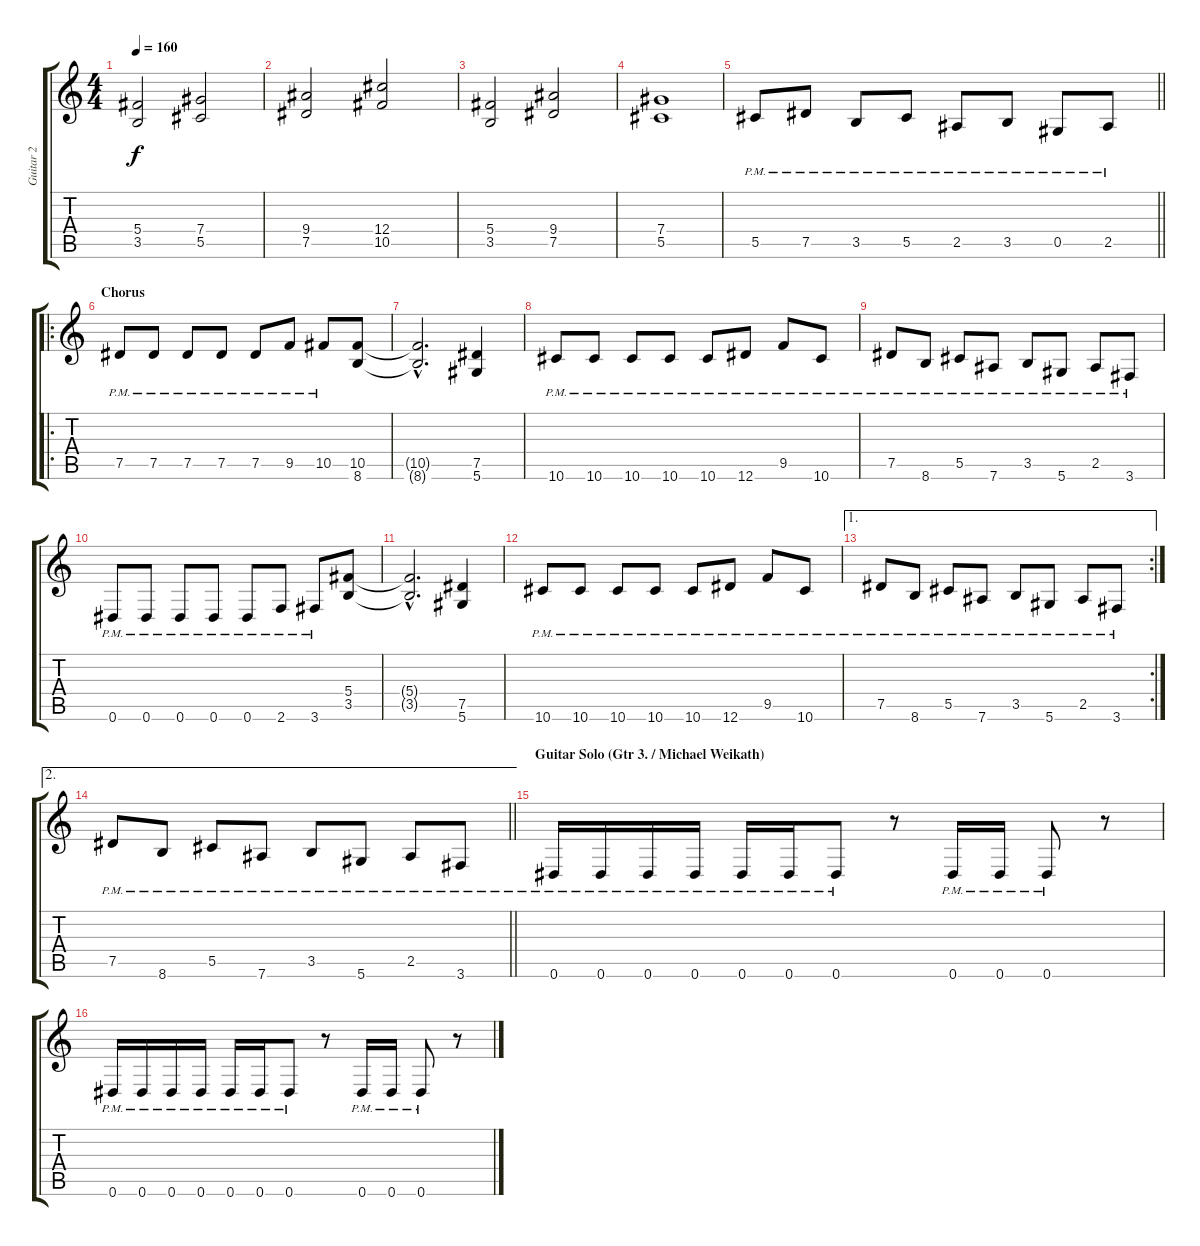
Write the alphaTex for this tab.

\track ("Guitar 2" "Guitar 2") {instrument overdrivenguitar}
\staff {score tabs}
\tuning (Eb4 Bb3 Gb3 Db3 Ab2 Eb2) {hide}
\ts (4 4)
\tempo 160
\clef g2
\ks c
(5.4 3.5).2{dy f} (7.4 5.5).2 |
(9.4 7.5).2 (12.4 10.5).2 |
(5.4 3.5).2 (9.4 7.5).2 |
(7.4 5.5).1 |
\barLineRight lightlight
5.5{pm}.8 7.5{pm}.8 3.5{pm}.8 5.5{pm}.8 2.5{pm}.8 3.5{pm}.8 0.5{pm}.8 2.5{pm}.8 |
\ro
\section ("" "Chorus")
7.5{pm}.8 7.5{pm}.8 7.5{pm}.8 7.5{pm}.8 7.5{pm}.8 9.5{pm}.8 10.5{pm}.8 (10.5 8.6).8 |
(10.5{hac t} 8.6{hac t}).2{d} (7.5 5.6).4 |
10.6{pm}.8 10.6{pm}.8 10.6{pm}.8 10.6{pm}.8 10.6{pm}.8 12.6{pm}.8 9.5{pm}.8 10.6{pm}.8 |
7.5{pm}.8 8.6{pm}.8 5.5{pm}.8 7.6{pm}.8 3.5{pm}.8 5.6{pm}.8 2.5{pm}.8 3.6{pm}.8 |
0.6{pm}.8 0.6{pm}.8 0.6{pm}.8 0.6{pm}.8 0.6{pm}.8 2.6{pm}.8 3.6{pm}.8 (5.4 3.5).8 |
(5.4{hac t} 3.5{hac t}).2{d} (7.5 5.6).4 |
10.6{pm}.8 10.6{pm}.8 10.6{pm}.8 10.6{pm}.8 10.6{pm}.8 12.6{pm}.8 9.5{pm}.8 10.6{pm}.8 |
\ae 1
\rc 2
7.5{pm}.8 8.6{pm}.8 5.5{pm}.8 7.6{pm}.8 3.5{pm}.8 5.6{pm}.8 2.5{pm}.8 3.6{pm}.8 |
\ae 2
\barLineRight lightlight
7.5{pm}.8 8.6{pm}.8 5.5{pm}.8 7.6{pm}.8 3.5{pm}.8 5.6{pm}.8 2.5{pm}.8 3.6{pm}.8 |
\section ("" "Guitar Solo (Gtr 3. / Michael Weikath)")
0.6{pm}.16 0.6{pm}.16 0.6{pm}.16 0.6{pm}.16 0.6{pm}.16 0.6{pm}.16 0.6{pm}.8 r.8 0.6{pm}.16 0.6{pm}.16 0.6{pm}.8 r.8 |
0.6{pm}.16 0.6{pm}.16 0.6{pm}.16 0.6{pm}.16 0.6{pm}.16 0.6{pm}.16 0.6{pm}.8 r.8 0.6{pm}.16 0.6{pm}.16 0.6{pm}.8 r.8
